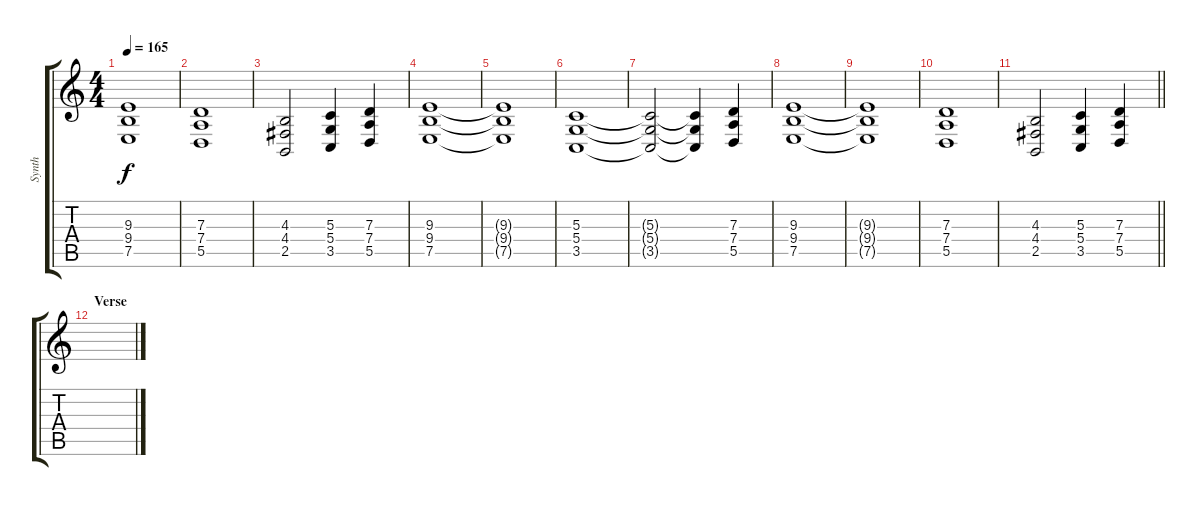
\track ("Synth" "Synth") {instrument synthbrass1}
\staff {score tabs}
\tuning (E4 B3 G3 D3 A2 E2) {hide}
\ts (4 4)
\tempo 165
\clef g2
\ks c
(9.3{t} 9.4{t} 7.5{t}).1{dy f} |
(7.3 7.4 5.5).1 |
(4.3 4.4 2.5).2 (5.3 5.4 3.5).4 (7.3 7.4 5.5).4 |
(9.3 9.4 7.5).1 |
(9.3{t} 9.4{t} 7.5{t}).1 |
(5.3 5.4 3.5).1 |
(5.3{t} 5.4{t} 3.5{t}).2 (5.3{t} 5.4{t} 3.5{t}).4 (7.3 7.4 5.5).4 |
(9.3 9.4 7.5).1 |
(9.3{t} 9.4{t} 7.5{t}).1 |
(7.3 7.4 5.5).1 |
\barLineRight lightlight
(4.3 4.4 2.5).2 (5.3 5.4 3.5).4 (7.3 7.4 5.5).4 |
\section ("" "Verse")
